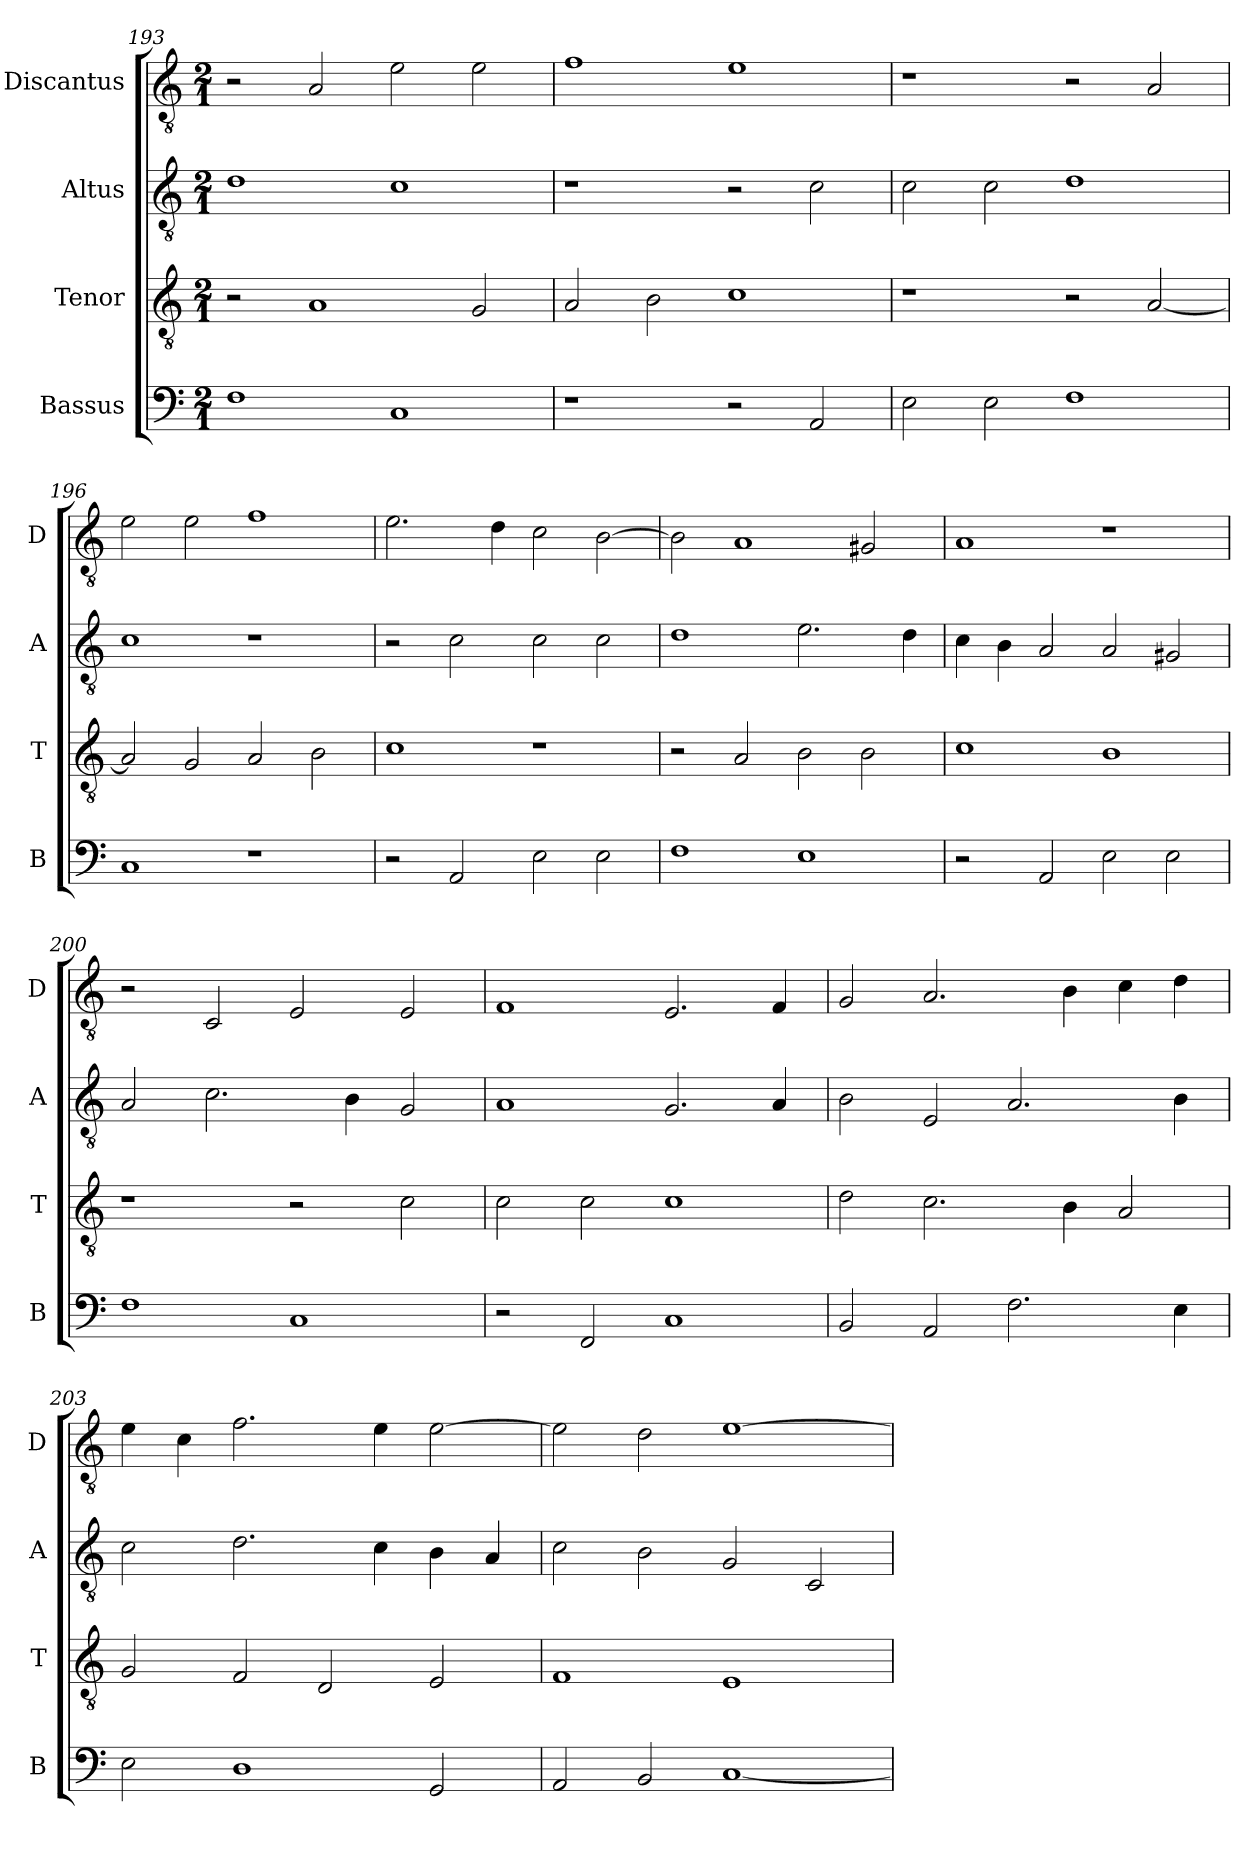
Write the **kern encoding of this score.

**kern	**kern	**kern	**kern
*part4	*part3	*part2	*part1
*staff4	*staff3	*staff2	*staff1
*I"Bassus	*I"Tenor	*I"Altus	*I"Discantus
*I'B	*I'T	*I'A	*I'D
*clefF4	*clefGv2	*clefGv2	*clefGv2
*k[]	*k[]	*k[]	*k[]
*M2/1	*M2/1	*M2/1	*M2/1
=193	=193	=193	=193
1F	2r	1d	2r
.	1A	.	2A/
1C	.	1c	2e\
.	2G/	.	2e\
=194	=194	=194	=194
1r	2A/	1r	1f
.	2B\	.	.
2r	1c	2r	1e
2AA/	.	2c\	.
=195	=195	=195	=195
2E\	1r	2c\	1r
2E\	.	2c\	.
1F	2r	1d	2r
.	[2A/	.	2A/
=196	=196	=196	=196
1C	2A/]	1c	2e\
.	2G/	.	2e\
1r	2A/	1r	1f
.	2B\	.	.
=197	=197	=197	=197
2r	1c	2r	2.e\
2AA/	.	2c\	.
.	.	.	4d\
2E\	1r	2c\	2c\
2E\	.	2c\	[2B\
=198	=198	=198	=198
1F	2r	1d	2B\]
.	2A/	.	1A
1E	2B\	2.e\	.
.	2B\	.	2G#X/
.	.	4d\	.
=199	=199	=199	=199
2r	1c	4c\	1A
.	.	4B\	.
2AA/	.	2A/	.
2E\	1B	2A/	1r
2E\	.	2G#X/	.
=200	=200	=200	=200
1F	1r	2A/	2r
.	.	2.c\	2C/
1C	2r	.	2E/
.	.	4B\	.
.	2c\	2G/	2E/
=201	=201	=201	=201
2r	2c\	1A	1F
2FF/	2c\	.	.
1C	1c	2.G/	2.E/
.	.	4A/	4F/
=202	=202	=202	=202
2BB/	2d\	2B\	2G/
2AA/	2.c\	2E/	2.A/
2.F\	.	2.A/	.
.	4B\	.	4B\
.	2A/	.	4c\
4E\	.	4B\	4d\
=203	=203	=203	=203
2E\	2G/	2c\	4e\
.	.	.	4c\
1D	2F/	2.d\	2.f\
.	2D/	.	.
.	.	4c\	4e\
2GG/	2E/	4B\	[2e\
.	.	4A/	.
=204	=204	=204	=204
2AA/	1F	2c\	2e\]
2BB/	.	2B\	2d\
[1C	1E	2G/	[1e
.	.	2C/	.
=	=	=	=
*-	*-	*-	*-
